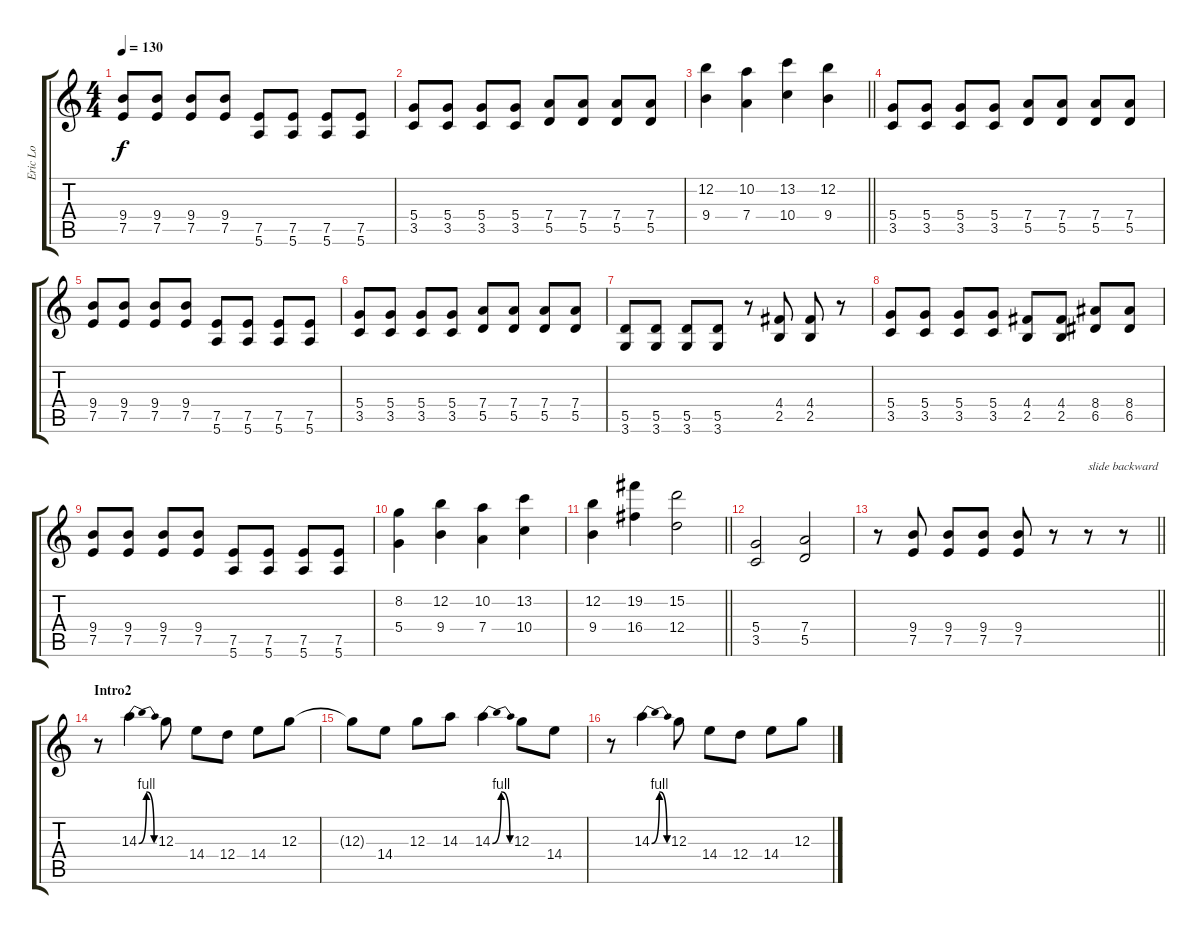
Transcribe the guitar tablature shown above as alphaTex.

\track ("Eric Lo" "Eric Lo") {instrument distortionguitar}
\staff {score tabs}
\tuning (E4 B3 G3 D3 A2 E2) {hide}
\ts (4 4)
\tempo 130
\clef g2
\ks c
(9.4 7.5).8{dy f} (9.4 7.5).8 (9.4 7.5).8 (9.4 7.5).8 (7.5 5.6).8 (7.5 5.6).8 (7.5 5.6).8 (7.5 5.6).8 |
(5.4 3.5).8 (5.4 3.5).8 (5.4 3.5).8 (5.4 3.5).8 (7.4 5.5).8 (7.4 5.5).8 (7.4 5.5).8 (7.4 5.5).8 |
\barLineRight lightlight
(12.2 9.4).4 (10.2 7.4).4 (13.2 10.4).4 (12.2 9.4).4 |
(5.4 3.5).8 (5.4 3.5).8 (5.4 3.5).8 (5.4 3.5).8 (7.4 5.5).8 (7.4 5.5).8 (7.4 5.5).8 (7.4 5.5).8 |
(9.4 7.5).8 (9.4 7.5).8 (9.4 7.5).8 (9.4 7.5).8 (7.5 5.6).8 (7.5 5.6).8 (7.5 5.6).8 (7.5 5.6).8 |
(5.4 3.5).8 (5.4 3.5).8 (5.4 3.5).8 (5.4 3.5).8 (7.4 5.5).8 (7.4 5.5).8 (7.4 5.5).8 (7.4 5.5).8 |
(5.5 3.6).8 (5.5 3.6).8 (5.5 3.6).8 (5.5 3.6).8 r.8 (4.4 2.5).8 (4.4 2.5).8 r.8 |
(5.4 3.5).8 (5.4 3.5).8 (5.4 3.5).8 (5.4 3.5).8 (4.4 2.5).8 (4.4 2.5).8 (8.4 6.5).8 (8.4 6.5).8 |
(9.4 7.5).8 (9.4 7.5).8 (9.4 7.5).8 (9.4 7.5).8 (7.5 5.6).8 (7.5 5.6).8 (7.5 5.6).8 (7.5 5.6).8 |
(8.2 5.4).4 (12.2 9.4).4 (10.2 7.4).4 (13.2 10.4).4 |
\barLineRight lightlight
(12.2 9.4).4 (19.2 16.4).4 (15.2 12.4).2 |
(5.4 3.5).2 (7.4 5.5).2 |
\barLineRight lightlight
r.8 (9.4 7.5).8 (9.4 7.5).8 (9.4 7.5).8 (9.4 7.5).8 r.8 r.8{txt "slide backward"} r.8 |
\section ("" "Intro2")
r.8{volume 16 instrument overdrivenguitar} 14.3{be (bendrelease 0 0 15 4 15 4 60 0)}.4 12.3.8 14.4.8 12.4.8 14.4.8 12.3.8 |
12.3{t}.8 14.4.8 12.3.8 14.3.8 14.3{be (bendrelease 0 0 15 4 15 4 60 0)}.4 12.3.8 14.4.8 |
r.8 14.3{be (bendrelease 0 0 15 4 15 4 60 0)}.4 12.3.8 14.4.8 12.4.8 14.4.8 12.3.8
